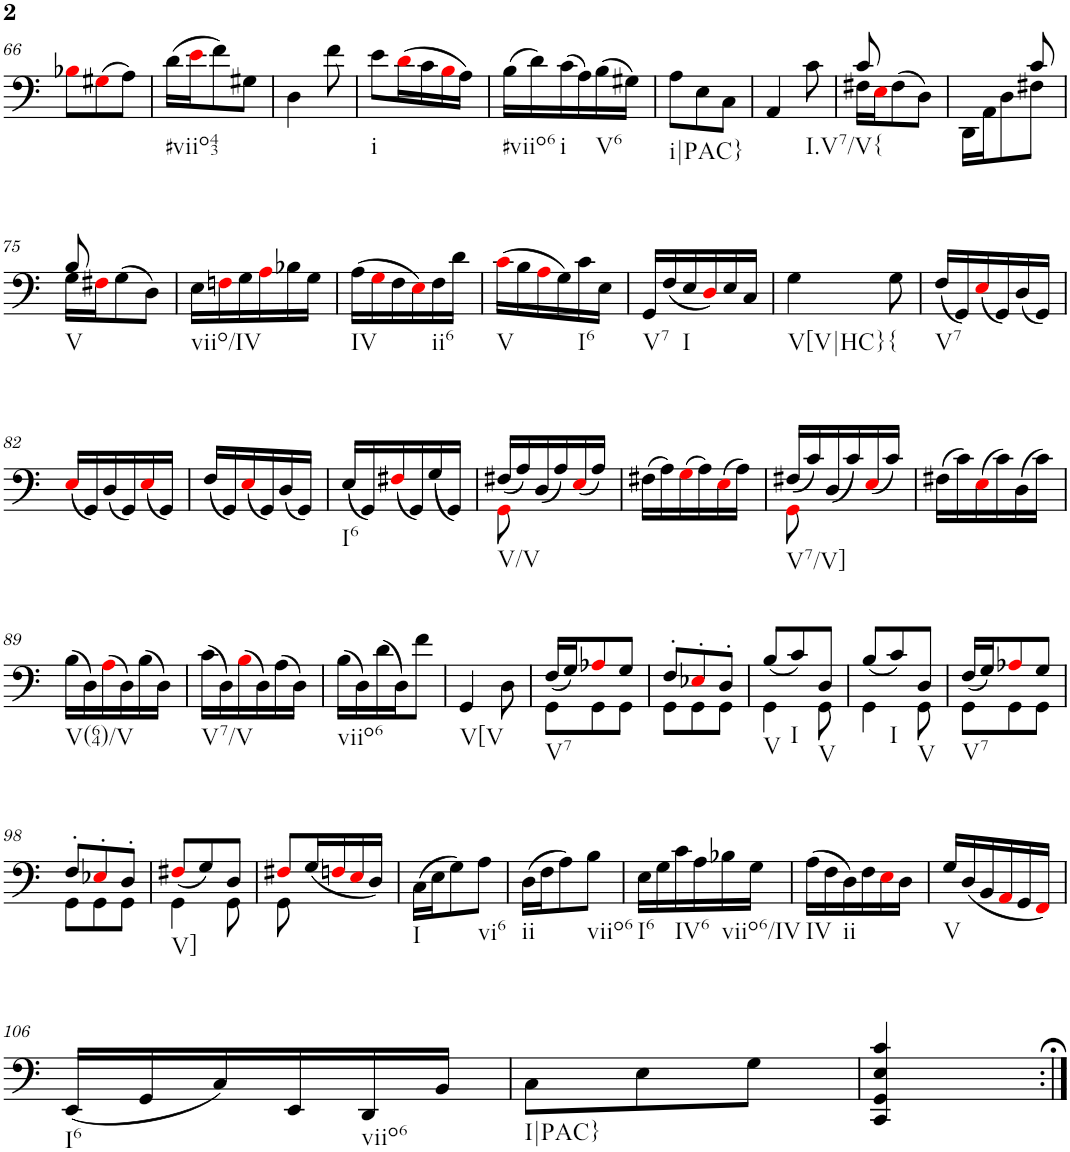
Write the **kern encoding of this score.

**kern
*part1
*staff1
*I"Piano
*I'Pno.
!!LO:PB:g=z
*clefF4
*k[]
*M3/8
=66
8B-Xi\L
(8G#Xi\
8A\J)
=67
!LO:TX:b:t=#viio43
(16d\LL
16ei\J
8f\)
8G#X\J
=68
4D\
8f\
=69
!LO:TX:b:t=i
8e\L
(16di\L
16c\
16Bi\
16A\JJ)
=70
!LO:TX:b:t=#viio6
(16B\LL
16d\)
!LO:TX:b:t=i
(16c\
16A\)
!LO:TX:b:t=V6
(16B\
16G#X\JJ)
=71
!LO:TX:b:t=i|PAC}
8A\L
8E\
8C\J
=72
4AA/
!LO:TX:b:t=I.V7/V{
8c\
=73
*^
16F#X\LL	8c/
16Ei\J	.
(8F#\	4ryy
8D\J)	.
=74	=74
16DD\LL	4ryy
16AA\J	.
8D\	.
8F#X\J	8c/
!!LO:LB:g=z	!!
=75	=75
!LO:TX:b:t=V	!
16G\LL	8B/
16F#Xi\J	.
(8G\	4ryy
8D\J)	.
*v	*v
=76
!LO:TX:b:t=viio/IV
16E\LL
16Fni\
16G\
16Ai\
16B-X\
16G\JJ
=77
!LO:TX:b:t=IV
(16A\LL
16Gi\
16F\
16Ei\)
!LO:TX:b:t=ii6
16F\
16d\JJ
=78
!LO:TX:b:t=V
(16ci\LL
16B\
16Ai\
16G\)
!LO:TX:b:t=I6
16c\
16E\JJ
=79
!LO:TX:b:t=V7
16GG/LL
(16F/
!LO:TX:b:t=I
16E/
16Di/)
16E/
16C/JJ
=80
!LO:TX:b:t=V[V|HC}
4G\
!LO:TX:b:t={
8G\
=81
!LO:TX:b:t=V7
(16F/LL
16GG/)
(16Ei/
16GG/)
(16D/
16GG/JJ)
!!LO:LB:g=z
=82
(16Ei/LL
16GG/)
(16D/
16GG/)
(16Ei/
16GG/JJ)
=83
(16F/LL
16GG/)
(16Ei/
16GG/)
(16D/
16GG/JJ)
=84
!LO:TX:b:t=I6
(16E/LL
16GG/)
(16F#Xi/
16GG/)
(16G/
16GG/JJ)
=85
*^
!LO:TX:b:t=V/V	!
(<16F#X/LL	8GGi\
16A/)	.
(<16D/	4ryy
16A/)	.
(16Ei/	.
16A/JJ)	.
*v	*v
=86
(16F#X\LL
16A\)
(16Gi\
16A\)
(16Ei\
16A\JJ)
=87
*^
!LO:TX:b:t=V7/V]	!
(<16F#X/LL	8GGi\
16c/)	.
(16D/	4ryy
16c/)	.
(16Ei/	.
16c/JJ)	.
*v	*v
=88
(16F#X\LL
16c\)
(16Ei\
16c\)
(16D\
16c\JJ)
!!LO:LB:g=z
=89
!LO:TX:b:t=V(64)/V
(16B\LL
16D\)
(16Ai\
16D\)
(16B\
16D\JJ)
=90
!LO:TX:b:t=V7/V
(16c\LL
16D\)
(16Bi\
16D\)
(16A\
16D\JJ)
=91
!LO:TX:b:t=viio6
(16B\LL
16D\)
(16d\
16D\J)
8f\J
=92
!LO:TX:b:t=V[V
4GG/
8D\
=93
*^
!LO:TX:b:t=V7	!
(<16F/LL	8GG\L
16G/J)	.
8A-Xi/	8GG\
8G/J	8GG\J
=94	=94
8F'/L	8GG\L
8E-X'i/	8GG\
8D'/J	8GG\J
=95	=95
!LO:TX:b:t=V	!
(<8B/L	4GG\
!LO:TX:b:t=I	!
8c/)	.
!LO:TX:b:t=V	!
8D/J	8GG\
=96	=96
(<8B/L	4GG\
!LO:TX:b:t=I	!
8c/)	.
!LO:TX:b:t=V	!
8D/J	8GG\
=97	=97
!LO:TX:b:t=V7	!
(<16F/LL	8GG\L
16G/J)	.
8A-Xi/	8GG\
8G/J	8GG\J
!!LO:LB:g=z	!!
=98	=98
8F'/L	8GG\L
8E-X'i/	8GG\
8D'/J	8GG\J
=99	=99
!LO:TX:b:t=V]	!
(<8F#Xi/L	4GG\
8G/)	.
8D/J	8GG\
=100	=100
8F#Xi/L	8GG\
(16G/L	4ryy
16Fni/	.
16Ei/	.
16D/JJ)	.
*v	*v
=101
!LO:TX:b:t=I
(16C\LL
16E\J
8G\)
!LO:TX:b:t=vi6
8A\J
=102
!LO:TX:b:t=ii
(16D\LL
16F\J
8A\)
!LO:TX:b:t=viio6
8B\J
=103
!LO:TX:b:t=I6
16E\LL
16G\
!LO:TX:b:t=IV6
16c\
16A\
!LO:TX:b:t=viio6/IV
16B-X\
16G\JJ
=104
!LO:TX:b:t=IV
(16A\LL
16F\
!LO:TX:b:t=ii
16D\)
16F\
16Ei\
16D\JJ
=105
!LO:TX:b:t=V
16G/LL
(16D/
16BB/
16AAi/
16GG/
16FFi/JJ)
!!LO:LB:g=z
=106
!LO:TX:b:t=I6
(16EE/LL
16GG/
16C/)
16EE/
!LO:TX:b:t=viio6
16DD/
16BB/JJ
=107
!LO:TX:b:t=I|PAC}
8C\L
8E\
8G\J
=108
4CC/ 4GG/ 4E/ 4c/
=:|!
*-
